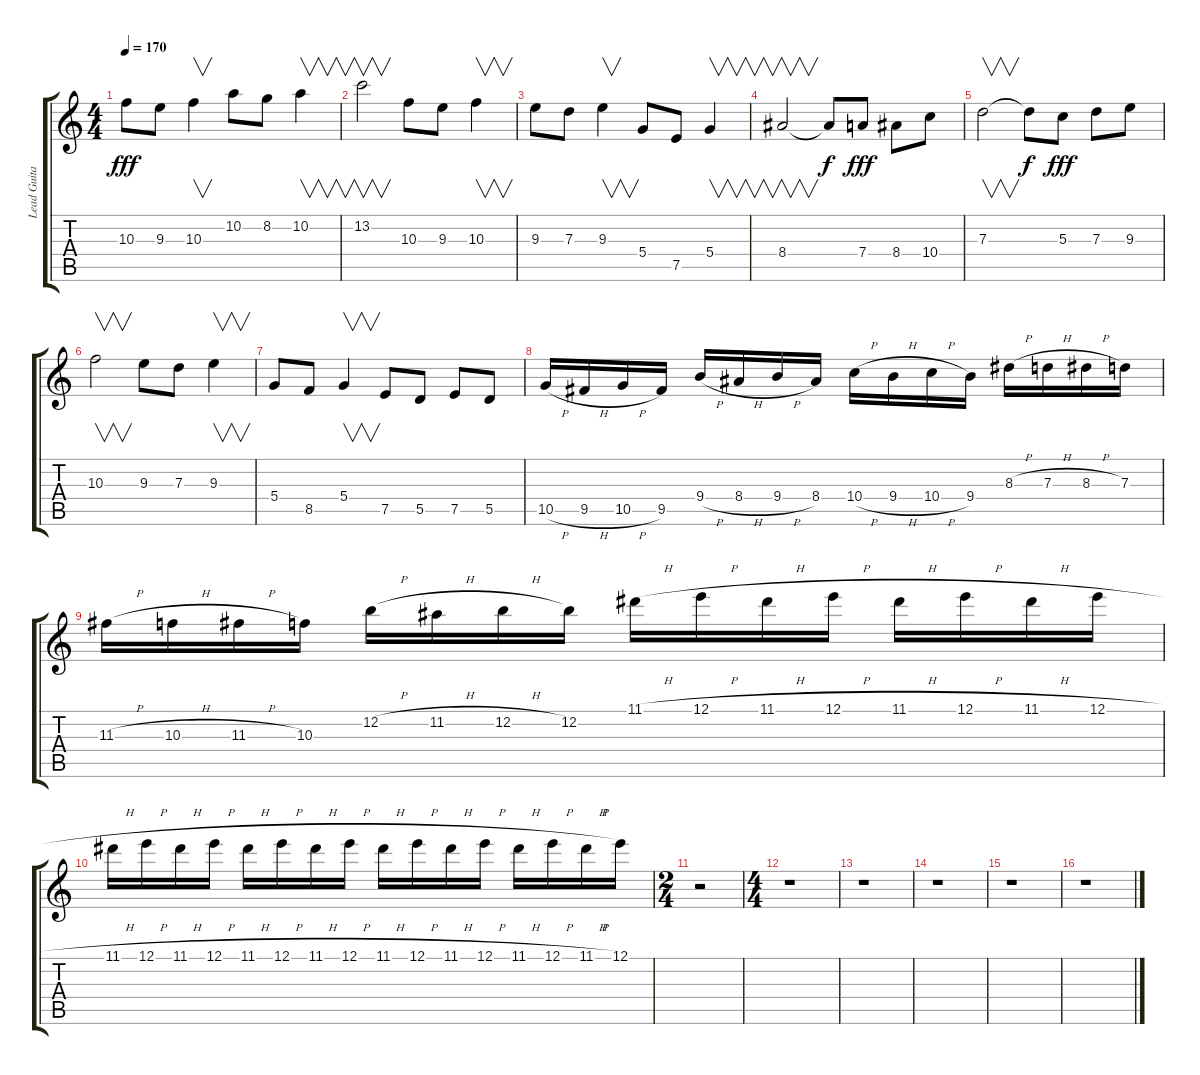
\track ("Lead Guitar I" "Lead Guita") {instrument overdrivenguitar}
\staff {score tabs}
\tuning (E4 B3 G3 D3 A2 E2) {hide}
\ts (4 4)
\tempo 170
\clef g2
\ks c
10.3.8{dy fff} 9.3.8 10.3.4{v} 10.2.8 8.2.8 10.2.4{v} |
13.2.2{v} 10.3.8 9.3.8 10.3.4{v} |
9.3.8 7.3.8 9.3.4{v} 5.4.8 7.5.8 5.4.4{v} |
8.4.2{v} 8.4{t}.8{dy f} 7.4.8{dy fff} 8.4.8 10.4.8 |
7.3.2{v} 7.3{t}.8{dy f} 5.3.8{dy fff} 7.3.8 9.3.8 |
10.3.2{v} 9.3.8 7.3.8 9.3.4{v} |
5.4.8 8.5.8 5.4.4{v} 7.5.8 5.5.8 7.5.8 5.5.8 |
10.5{h}.16 9.5{h}.16 10.5{h}.16 9.5.16 9.4{h}.16 8.4{h}.16 9.4{h}.16 8.4.16 10.4{h}.16 9.4{h}.16 10.4{h}.16 9.4.16 8.3{h}.16 7.3{h}.16 8.3{h}.16 7.3.16 |
11.3{h}.16 10.3{h}.16 11.3{h}.16 10.3.16 12.2{h}.16 11.2{h}.16 12.2{h}.16 12.2.16 11.1{h}.16 12.1{h}.16 11.1{h}.16 12.1{h}.16 11.1{h}.16 12.1{h}.16 11.1{h}.16 12.1{h}.16 |
11.1{h}.16 12.1{h}.16 11.1{h}.16 12.1{h}.16 11.1{h}.16 12.1{h}.16 11.1{h}.16 12.1{h}.16 11.1{h}.16 12.1{h}.16 11.1{h}.16 12.1{h}.16 11.1{h}.16 12.1{h}.16 11.1{h}.16 12.1.16 |
\ts (2 4)
r.2 |
\ts (4 4)
r.1 |
r.1 |
r.1 |
r.1 |
r.1
